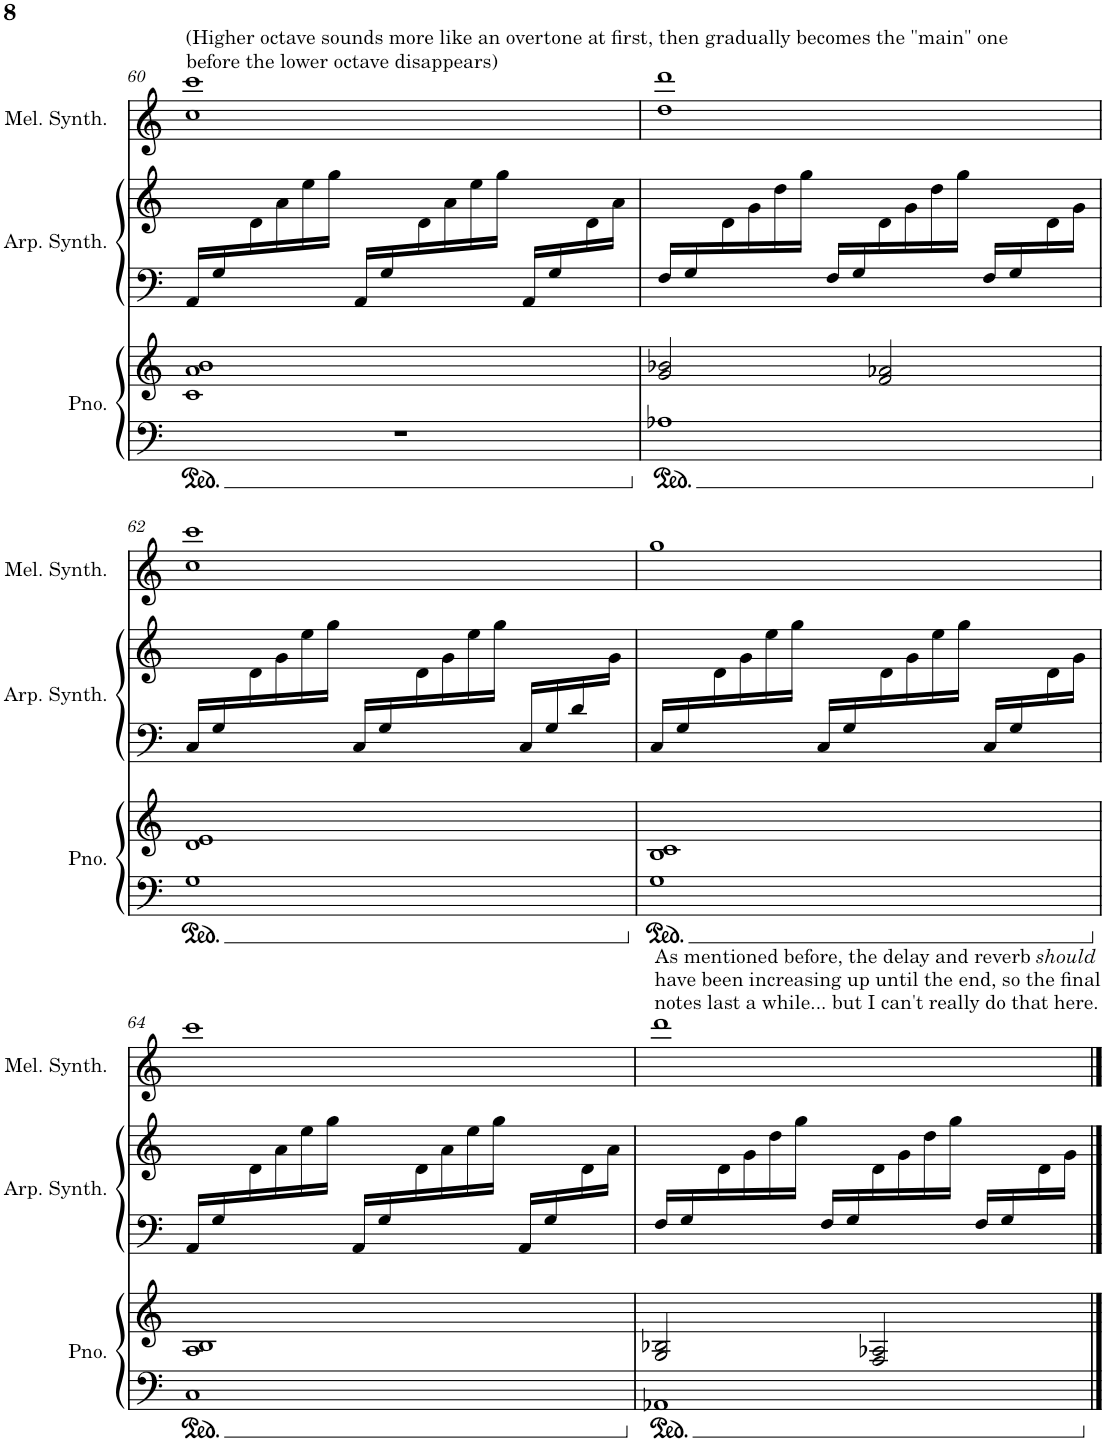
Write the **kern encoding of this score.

**kern	**kern	**kern	**kern	**kern
*part3	*part3	*part2	*part2	*part1
*staff5	*staff4	*staff3	*staff2	*staff1
*I"Piano	*	*I"Arpeggio Synthesizer	*	*I"Melody Synthesizer
*I'Pno.	*	*I'Arp. Synth.	*	*I'Mel. Synth.
!!LO:PB:g=z
*clefF4	*clefG2	*clefF4	*clefG2	*clefG2
*k[]	*k[]	*k[]	*k[]	*k[]
*M4/4	*M4/4	*M4/4	*M4/4	*M4/4
=60	=60	=60	=60	=60
*	*	*^	*	*
!	!	!	!	!	!LO:TX:a:t=(Higher octave sounds more like an overtone at first, then gradually becomes the "main" one
!	!	!	!	!	!LO:TX:a:t=before the lower octave disappears)
1r	1c 1a 1b	16AA/LL	1ryy	8ryy	1cc 1ccc
.	.	16G/	.	.	.
.	.	4ryy	.	16d\	.
.	.	.	.	16a\	.
.	.	.	.	16ee\	.
.	.	.	.	16gg\JJ	.
.	.	16AA/LL	.	8ryy	.
.	.	16G/	.	.	.
.	.	4ryy	.	16d\	.
.	.	.	.	16a\	.
.	.	.	.	16ee\	.
.	.	.	.	16gg\JJ	.
.	.	16AA/LL	.	8ryy	.
.	.	16G/	.	.	.
.	.	8ryy	.	16d\	.
.	.	.	.	16a\JJ	.
=61	=61	=61	=61	=61	=61
1A-X	2g/ 2b-X/	16F/LL	1ryy	8ryy	1dd 1ddd
.	.	16G/	.	.	.
.	.	4ryy	.	16d\	.
.	.	.	.	16g\	.
.	.	.	.	16dd\	.
.	.	.	.	16gg\JJ	.
.	.	16F/LL	.	8ryy	.
.	.	16G/	.	.	.
.	2f/ 2a-X/	4ryy	.	16d\	.
.	.	.	.	16g\	.
.	.	.	.	16dd\	.
.	.	.	.	16gg\JJ	.
.	.	16F/LL	.	8ryy	.
.	.	16G/	.	.	.
.	.	8ryy	.	16d\	.
.	.	.	.	16g\JJ	.
!!LO:LB:g=z
=62	=62	=62	=62	=62	=62
1G	1d 1e	16C/LL	1ryy	8ryy	1cc 1ccc
.	.	16G/	.	.	.
.	.	4ryy	.	16d\	.
.	.	.	.	16g\	.
.	.	.	.	16ee\	.
.	.	.	.	16gg\JJ	.
.	.	16C/LL	.	8ryy	.
.	.	16G/	.	.	.
.	.	4ryy	.	16d\	.
.	.	.	.	16g\	.
.	.	.	.	16ee\	.
.	.	.	.	16gg\JJ	.
.	.	16C/LL	.	8.ryy	.
.	.	16G/	.	.	.
.	.	16d/	.	.	.
.	.	16ryy	.	16g\JJ	.
=63	=63	=63	=63	=63	=63
1G	1B 1c	16C/LL	1ryy	8ryy	1gg
.	.	16G/	.	.	.
.	.	4ryy	.	16d\	.
.	.	.	.	16g\	.
.	.	.	.	16ee\	.
.	.	.	.	16gg\JJ	.
.	.	16C/LL	.	8ryy	.
.	.	16G/	.	.	.
.	.	4ryy	.	16d\	.
.	.	.	.	16g\	.
.	.	.	.	16ee\	.
.	.	.	.	16gg\JJ	.
.	.	16C/LL	.	8ryy	.
.	.	16G/	.	.	.
.	.	8ryy	.	16d\	.
.	.	.	.	16g\JJ	.
!!LO:LB:g=z
=64	=64	=64	=64	=64	=64
1C	1A 1B	16AA/LL	1ryy	8ryy	1ccc
.	.	16G/	.	.	.
.	.	4ryy	.	16d\	.
.	.	.	.	16a\	.
.	.	.	.	16ee\	.
.	.	.	.	16gg\JJ	.
.	.	16AA/LL	.	8ryy	.
.	.	16G/	.	.	.
.	.	4ryy	.	16d\	.
.	.	.	.	16a\	.
.	.	.	.	16ee\	.
.	.	.	.	16gg\JJ	.
.	.	16AA/LL	.	8ryy	.
.	.	16G/	.	.	.
.	.	8ryy	.	16d\	.
.	.	.	.	16a\JJ	.
=65	=65	=65	=65	=65	=65
!	!	!	!	!	!LO:TX:a:t=As mentioned before, the delay and reverb
!	!	!	!	!	!LO:TX:a:i:t=should
!	!	!	!	!	!LO:TX:a:t=have been increasing up until the end, so the final
!	!	!	!	!	!LO:TX:a:t=notes last a while... but I can't really do that here.
1AA-X	2G/ 2B-X/	16F/LL	1ryy	8ryy	1ddd
.	.	16G/	.	.	.
.	.	4ryy	.	16d\	.
.	.	.	.	16g\	.
.	.	.	.	16dd\	.
.	.	.	.	16gg\JJ	.
.	.	16F/LL	.	8ryy	.
.	.	16G/	.	.	.
.	2F/ 2A-X/	4ryy	.	16d\	.
.	.	.	.	16g\	.
.	.	.	.	16dd\	.
.	.	.	.	16gg\JJ	.
.	.	16F/LL	.	8ryy	.
.	.	16G/	.	.	.
.	.	8ryy	.	16d\	.
.	.	.	.	16g\JJ	.
*	*	*v	*v	*	*
==	==	==	==	==
*-	*-	*-	*-	*-
